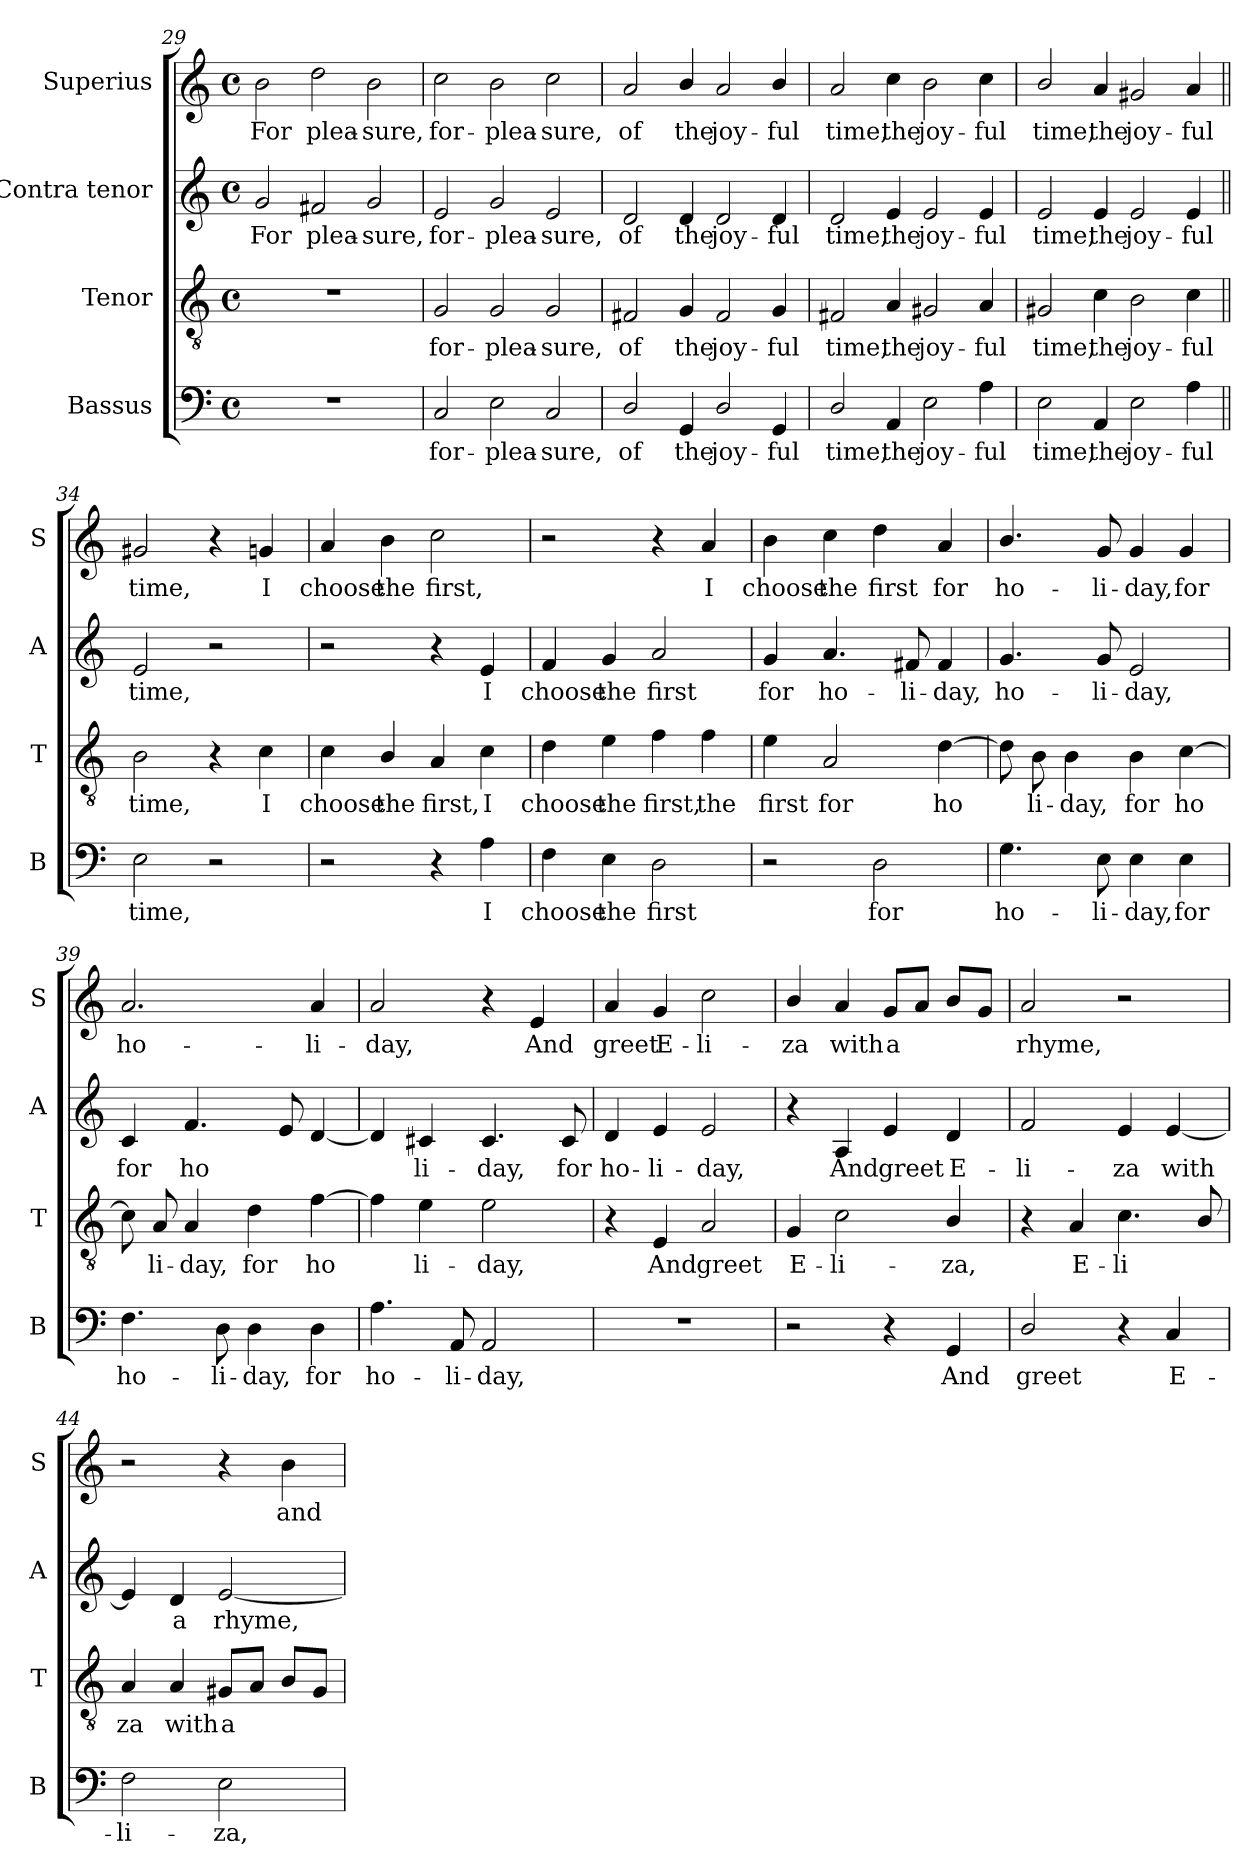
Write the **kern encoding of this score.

**kern	**text	**kern	**text	**kern	**text	**kern	**text
*part4	*part4	*part3	*part3	*part2	*part2	*part1	*part1
*staff4	*staff4	*staff3	*staff3	*staff2	*staff2	*staff1	*staff1
*I"Bassus	*	*I"Tenor	*	*I"Contra tenor	*	*I"Superius	*
*I'B	*	*I'T	*	*I'A	*	*I'S	*
*clefF4	*	*clefGv2	*	*clefG2	*	*clefG2	*
*k[]	*	*k[]	*	*k[]	*	*k[]	*
*C:	*	*C:	*	*C:	*	*C:	*
*M4/4	*	*M4/4	*	*M4/4	*	*M4/4	*
*met(c)	*	*met(c)	*	*met(c)	*	*met(c)	*
*	*	*	*	*Xtuplet	*	*	*
=29	=29	=29	=29	=29	=29	=29	=29
!	!	!	!	!	!LO:LY:b	!	!
*	*	*	*	*	*	*Xtuplet	*
!	!	!	!	!	!	!	!LO:LY:b
1r	.	1r	.	3g/	For	3b\	For
!	!	!	!	!	!LO:LY:b	!	!LO:LY:b
.	.	.	.	3f#X/	plea-	3dd\	plea-
!	!	!	!	!	!LO:LY:b	!	!LO:LY:b
.	.	.	.	3g/	-sure,	3b\	-sure,
=30	=30	=30	=30	=30	=30	=30	=30
*Xtuplet	*	*	*	*	*	*	*
!	!LO:LY:b	!	!	!	!	!	!
*	*	*Xtuplet	*	*	*	*	*
!	!	!	!LO:LY:b	!	!LO:LY:b	!	!LO:LY:b
3C/	for-	3G/	for-	3e/	for-	3cc\	for-
!	!LO:LY:b	!	!LO:LY:b	!	!LO:LY:b	!	!LO:LY:b
3E\	-plea-	3G/	-plea-	3g/	-plea-	3b\	-plea-
!	!LO:LY:b	!	!LO:LY:b	!	!LO:LY:b	!	!LO:LY:b
3C/	-sure,	3G/	-sure,	3e/	-sure,	3cc\	-sure,
!!LO:LB:g=z
=31	=31	=31	=31	=31	=31	=31	=31
!	!LO:LY:b	!	!LO:LY:b	!	!LO:LY:b	!	!LO:LY:b
3D/	of	3F#X/	of	3d/	of	3a/	of
!	!LO:LY:b	!	!LO:LY:b	!	!LO:LY:b	!	!LO:LY:b
6GG/	the	6G/	the	6d/	the	6b/	the
!	!LO:LY:b	!	!LO:LY:b	!	!LO:LY:b	!	!LO:LY:b
3D/	joy-	3F#/	joy-	3d/	joy-	3a/	joy-
!	!LO:LY:b	!	!LO:LY:b	!	!LO:LY:b	!	!LO:LY:b
6GG/	-ful	6G/	-ful	6d/	-ful	6b/	-ful
=32	=32	=32	=32	=32	=32	=32	=32
!	!LO:LY:b	!	!LO:LY:b	!	!LO:LY:b	!	!LO:LY:b
3D/	time,	3F#X/	time,	3d/	time,	3a/	time,
!	!LO:LY:b	!	!LO:LY:b	!	!LO:LY:b	!	!LO:LY:b
6AA/	the	6A/	the	6e/	the	6cc\	the
!	!LO:LY:b	!	!LO:LY:b	!	!LO:LY:b	!	!LO:LY:b
3E\	joy-	3G#X/	joy-	3e/	joy-	3b\	joy-
!	!LO:LY:b	!	!LO:LY:b	!	!LO:LY:b	!	!LO:LY:b
6A\	-ful	6A/	-ful	6e/	-ful	6cc\	-ful
=33	=33	=33	=33	=33	=33	=33	=33
!	!LO:LY:b	!	!LO:LY:b	!	!LO:LY:b	!	!LO:LY:b
3E\	time,	3G#X/	time,	3e/	time,	3b/	time,
!	!LO:LY:b	!	!LO:LY:b	!	!LO:LY:b	!	!LO:LY:b
6AA/	the	6c\	the	6e/	the	6a/	the
!	!LO:LY:b	!	!LO:LY:b	!	!LO:LY:b	!	!LO:LY:b
3E\	joy-	3B\	joy-	3e/	joy-	3g#X/	joy-
!	!LO:LY:b	!	!LO:LY:b	!	!LO:LY:b	!	!LO:LY:b
6A\	-ful	6c\	-ful	6e/	-ful	6a/	-ful
=34||	=34||	=34||	=34||	=34||	=34||	=34||	=34||
!	!LO:LY:b	!	!LO:LY:b	!	!LO:LY:b	!	!LO:LY:b
2E\	time,	2B\	time,	2e/	time,	2g#X/	time,
2r	.	4r	.	2r	.	4r	.
!	!	!	!LO:LY:b	!	!	!	!LO:LY:b
.	.	4c\	I	.	.	4gn/	I
=35	=35	=35	=35	=35	=35	=35	=35
!	!	!	!LO:LY:b	!	!	!	!LO:LY:b
2r	.	4c\	choose	2r	.	4a/	choose
!	!	!	!LO:LY:b	!	!	!	!LO:LY:b
.	.	4B/	the	.	.	4b\	the
!	!	!	!LO:LY:b	!	!	!	!LO:LY:b
4r	.	4A/	first,	4r	.	2cc\	first,
!	!LO:LY:b	!	!LO:LY:b	!	!LO:LY:b	!	!
4A\	I	4c\	I	4e/	I	.	.
!!LO:PB:g=z
=36	=36	=36	=36	=36	=36	=36	=36
!	!LO:LY:b	!	!LO:LY:b	!	!LO:LY:b	!	!
4F\	choose	4d\	choose	4f/	choose	2r	.
!	!LO:LY:b	!	!LO:LY:b	!	!LO:LY:b	!	!
4E\	the	4e\	the	4g/	the	.	.
!	!LO:LY:b	!	!LO:LY:b	!	!LO:LY:b	!	!
2D\	first	4f\	first,	2a/	first	4r	.
!	!	!	!LO:LY:b	!	!	!	!LO:LY:b
.	.	4f\	the	.	.	4a/	I
=37	=37	=37	=37	=37	=37	=37	=37
!	!	!	!LO:LY:b	!	!LO:LY:b	!	!LO:LY:b
2r	.	4e\	first	4g/	for	4b\	choose
!	!	!	!LO:LY:b	!	!LO:LY:b	!	!LO:LY:b
.	.	2A/	for	4.a/	ho-	4cc\	the
!	!LO:LY:b	!	!	!	!	!	!LO:LY:b
2D\	for	.	.	.	.	4dd\	first
!	!	!	!	!	!LO:LY:b	!	!
.	.	.	.	8f#X/	-li-	.	.
!	!	!	!LO:LY:b	!	!LO:LY:b	!	!LO:LY:b
.	.	[4d\	ho­	4f#/	-day,	4a/	for
=38	=38	=38	=38	=38	=38	=38	=38
!	!LO:LY:b	!	!	!	!LO:LY:b	!	!LO:LY:b
4.G\	ho-	8d\]	.	4.g/	ho-	4.b/	ho-
!	!	!	!LO:LY:b	!	!	!	!
.	.	8B\	li-	.	.	.	.
!	!	!	!LO:LY:b	!	!	!	!
.	.	4B\	-day,	.	.	.	.
!	!LO:LY:b	!	!	!	!LO:LY:b	!	!LO:LY:b
8E\	-li-	.	.	8g/	-li-	8g/	-li-
!	!LO:LY:b	!	!LO:LY:b	!	!LO:LY:b	!	!LO:LY:b
4E\	-day,	4B\	for	2e/	-day,	4g/	-day,
!	!LO:LY:b	!	!LO:LY:b	!	!	!	!LO:LY:b
4E\	for	[4c\	ho­	.	.	4g/	for
=39	=39	=39	=39	=39	=39	=39	=39
!	!LO:LY:b	!	!	!	!LO:LY:b	!	!LO:LY:b
4.F\	ho-	8c\]	.	4c/	for	2.a/	ho-
!	!	!	!LO:LY:b	!	!	!	!
.	.	8A/	li-	.	.	.	.
!	!	!	!LO:LY:b	!	!LO:LY:b	!	!
.	.	4A/	-day,	4.f/	ho­	.	.
!	!LO:LY:b	!	!	!	!	!	!
8D\	-li-	.	.	.	.	.	.
!	!LO:LY:b	!	!LO:LY:b	!	!	!	!
4D\	-day,	4d\	for	.	.	.	.
.	.	.	.	8e/	.	.	.
!	!LO:LY:b	!	!LO:LY:b	!	!	!	!LO:LY:b
4D\	for	[4f\	ho­	[4d/	.	4a/	-li-
=40	=40	=40	=40	=40	=40	=40	=40
!	!LO:LY:b	!	!	!	!	!	!LO:LY:b
4.A\	ho-	4f\]	.	4d/]	.	2a/	-day,
!	!	!	!LO:LY:b	!	!LO:LY:b	!	!
.	.	4e\	li-	4c#X/	li-	.	.
!	!LO:LY:b	!	!	!	!	!	!
8AA/	-li-	.	.	.	.	.	.
!	!LO:LY:b	!	!LO:LY:b	!	!LO:LY:b	!	!
2AA/	-day,	2e\	-day,	4.c#/	-day,	4r	.
!	!	!	!	!	!	!	!LO:LY:b
.	.	.	.	.	.	4e/	And
!	!	!	!	!	!LO:LY:b	!	!
.	.	.	.	8c#/	for	.	.
!!LO:LB:g=z
=41	=41	=41	=41	=41	=41	=41	=41
!	!	!	!	!	!LO:LY:b	!	!LO:LY:b
1r	.	4r	.	4d/	ho-	4a/	greet
!	!	!	!LO:LY:b	!	!LO:LY:b	!	!LO:LY:b
.	.	4E/	And	4e/	-li-	4g/	E-
!	!	!	!LO:LY:b	!	!LO:LY:b	!	!LO:LY:b
.	.	2A/	greet	2e/	-day,	2cc\	-li-
=42	=42	=42	=42	=42	=42	=42	=42
!	!	!	!LO:LY:b	!	!	!	!LO:LY:b
2r	.	4G/	E-	4r	.	4b/	-za
!	!	!	!LO:LY:b	!	!LO:LY:b	!	!LO:LY:b
.	.	2c\	-li-	4A/	And	4a/	with
!	!	!	!	!	!LO:LY:b	!	!LO:LY:b
4r	.	.	.	4e/	greet	8g/L	a
.	.	.	.	.	.	8a/J	.
!	!LO:LY:b	!	!LO:LY:b	!	!LO:LY:b	!	!
4GG/	And	4B/	-za,	4d/	E-	8b/L	.
.	.	.	.	.	.	8g/J	.
=43	=43	=43	=43	=43	=43	=43	=43
!	!LO:LY:b	!	!	!	!LO:LY:b	!	!LO:LY:b
2D/	greet	4r	.	2f/	-li-	2a/	rhyme,
!	!	!	!LO:LY:b	!	!	!	!
.	.	4A/	E-	.	.	.	.
!	!	!	!LO:LY:b	!	!LO:LY:b	!	!
4r	.	4.c\	-li­	4e/	-za	2r	.
!	!LO:LY:b	!	!	!	!LO:LY:b	!	!
4C/	E-	.	.	[4e/	with	.	.
.	.	8B/	.	.	.	.	.
=44	=44	=44	=44	=44	=44	=44	=44
!	!LO:LY:b	!	!LO:LY:b	!	!	!	!
2F\	-li-	4A/	za	4e/]	.	2r	.
!	!	!	!LO:LY:b	!	!LO:LY:b	!	!
.	.	4A/	with	4d/	a	.	.
!	!LO:LY:b	!	!LO:LY:b	!	!LO:LY:b	!	!
2E\	-za,	8G#X/L	a	[2e/	rhyme,	4r	.
.	.	8A/J	.	.	.	.	.
!	!	!	!	!	!	!	!LO:LY:b
.	.	8B/L	.	.	.	4b\	and
.	.	8G#/J	.	.	.	.	.
=	=	=	=	=	=	=	=
*-	*-	*-	*-	*-	*-	*-	*-
